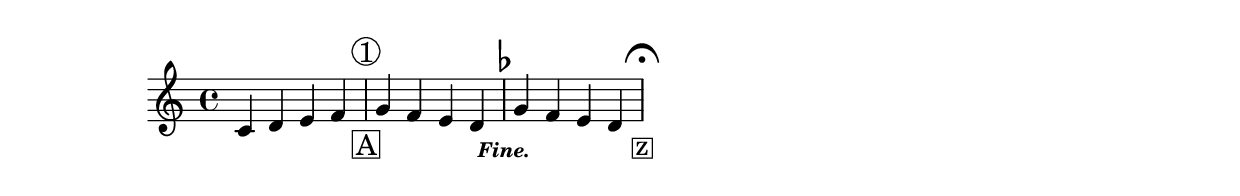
%% DO NOT EDIT this file manually; it is automatically
%% generated from LSR http://lsr.dsi.unimi.it
%% Make any changes in LSR itself, or in Documentation/snippets/new/ ,
%% and then run scripts/auxiliar/makelsr.py
%%
%% This file is in the public domain.
\version "2.14.2"

\header {
  lsrtags = "expressive-marks, staff-notation, editorial-annotations, tweaks-and-overrides"

  texidoc = "
This method prints two 'rehearsal marks', one on top of the other. It
shifts the lower rehearsal mark below the staff and then adds padding
above it in order to place the upper rehearsal mark above the staff.

By adjusting the extra-offset and baseline-skip values you can increase
or decrease the overall space between the rehearsal mark and the staff.

Because nearly every type of glyph or string can be made to behave like
a rehearsal mark it is possible to centre those above and below a bar
line.

Adding the appropriate 'break visibility' as shown in snippet 1 will
allow you to position two marks at the end of a line as well.

Note: Method 1 is less complex than Method 2 but does not really allow
for fine tuning of placement of one of the rehearsal marks without
affecting the other.  It may also give some problems with vertical
spacing, since using @code{extra-offset} does not change the bounding
box of the mark from its original value.



"
  doctitle = "How to print two rehearsal marks above and below the same barline (method 1)"
} % begin verbatim


\relative c'{
    c d e f |
    \once \override Score.RehearsalMark #'extra-offset = #'(0 . -8.5)
    \once \override Score.RehearsalMark #'baseline-skip = #9
    \mark \markup \center-column { \circle 1 \box A }
    g f e d |
    \once \override Score.RehearsalMark #'extra-offset = #'(0 . -8.5)
    \once \override Score.RehearsalMark #'baseline-skip = #9
    \mark \markup \center-column { \flat { \bold \small \italic Fine. } }
    g f e d |
    \once \override Score.RehearsalMark #'extra-offset = #'(0 . -8.5)
    \once \override Score.RehearsalMark #'baseline-skip = #9
    \override Score.RehearsalMark #'break-visibility = #begin-of-line-invisible
    \mark \markup \center-column { \musicglyph #"scripts.ufermata" \box z }
}
